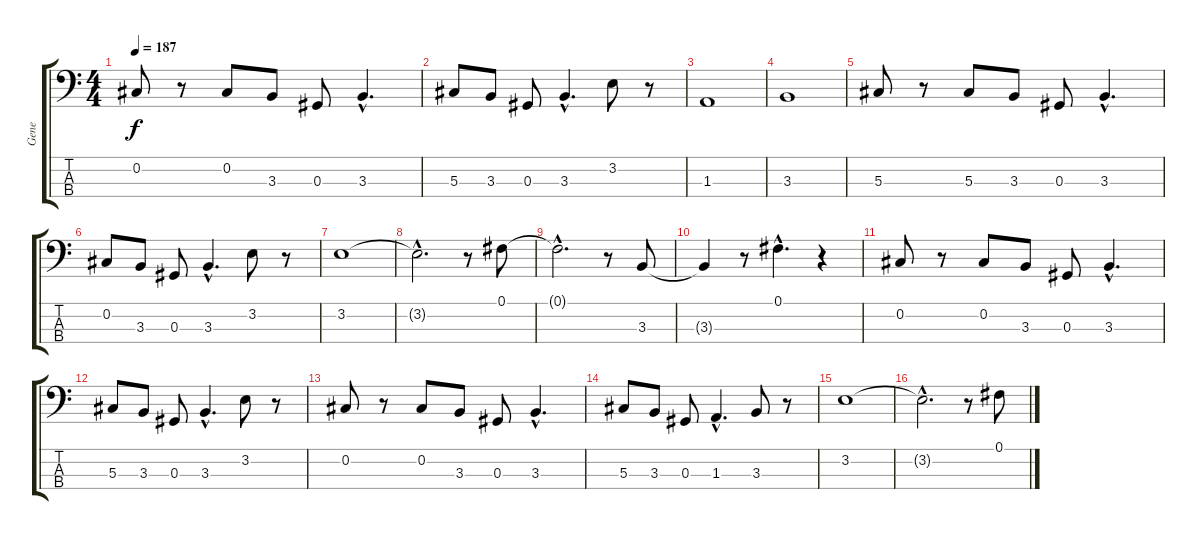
\track ("Gene" "Gene") {instrument electricbasspick}
\staff {score tabs}
\tuning (Gb2 Db2 Ab1 Eb1) {hide}
\ts (4 4)
\tempo 187
\clef f4
\ks c
0.2.8{dy f} r.8 0.2.8 3.3.8 0.3.8 3.3{hac}.4{d} |
5.3.8 3.3.8 0.3.8 3.3{hac}.4{d} 3.2.8 r.8 |
1.3.1 |
3.3.1 |
5.3.8 r.8 5.3.8 3.3.8 0.3.8 3.3{hac}.4{d} |
0.2.8 3.3.8 0.3.8 3.3{hac}.4{d} 3.2.8 r.8 |
3.2.1 |
3.2{hac t}.2{d} r.8 0.1.8 |
0.1{hac t}.2{d} r.8 3.3.8 |
3.3{t}.4 r.8 0.1{hac}.4{d} r.4 |
0.2.8 r.8 0.2.8 3.3.8 0.3.8 3.3{hac}.4{d} |
5.3.8 3.3.8 0.3.8 3.3{hac}.4{d} 3.2.8 r.8 |
0.2.8 r.8 0.2.8 3.3.8 0.3.8 3.3{hac}.4{d} |
5.3.8 3.3.8 0.3.8 1.3{hac}.4{d} 3.3.8 r.8 |
3.2.1 |
3.2{hac t}.2{d} r.8 0.1.8
